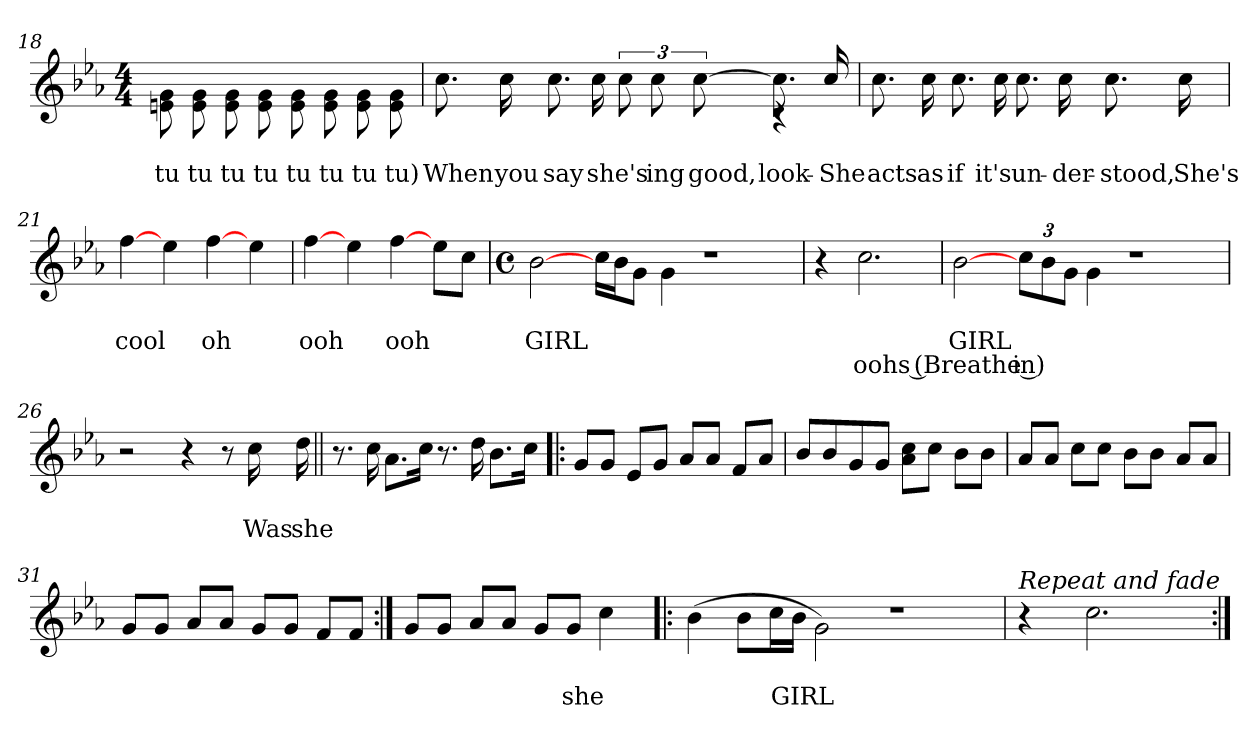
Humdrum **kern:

**kern	**text	**text	**text
*part1	*part1	*part1	*part1
*staff1	*staff1	*staff1	*staff1
*clefG2	*	*	*
*k[b-e-a-]	*	*	*
*E-:	*	*	*
*M4/4	*	*	*
=18	=18	=18	=18
!	!	!LO:LY:b	!
8en\ 8g\	.	tu	.
!	!	!LO:LY:b	!
8e\ 8g\	.	tu	.
!	!	!LO:LY:b	!
8e\ 8g\	.	tu	.
!	!	!LO:LY:b	!
8e\ 8g\	.	tu	.
!	!	!LO:LY:b	!
8e\ 8g\	.	tu	.
!	!	!LO:LY:b	!
8e\ 8g\	.	tu	.
!	!	!LO:LY:b	!
8e\ 8g\	.	tu	.
!	!	!LO:LY:b	!
8e\ 8g\	.	tu)	.
!!LO:LB:g=z
=19	=19	=19	=19
!	!	!LO:LY:b	!
*^	*	*	*
8.cc\	2ryy	.	When	.
!	!	!	!LO:LY:b	!
16cc\	.	.	you	.
!	!	!	!LO:LY:b	!
8.cc\	.	.	say	.
!	!	!	!LO:LY:b	!
16cc\	.	.	she's	.
12cc\	4ryy	.	.	.
!	!	!	!LO:LY:b	!
12cc\	.	.	ing	.
!	!	!	!LO:LY:b	!
[<12cc\	.	.	good,	.
!	!	!	!LO:LY:b	!
8.cc\]	4rc	.	look-	.
!	!	!	!LO:LY:b	!
16cc/	.	.	-She	.
*v	*v	*	*	*
=20	=20	=20	=20
!	!	!LO:LY:b	!
8.cc\	.	acts	.
!	!	!LO:LY:b	!
16cc\	.	as	.
!	!	!LO:LY:b	!
8.cc\	.	if	.
!	!	!LO:LY:b	!
16cc\	.	it's	.
!	!	!LO:LY:b	!
8.cc\	.	un-	.
!	!	!LO:LY:b	!
16cc\	.	-der-	.
!	!	!LO:LY:b	!
8.cc\	.	-stood,	.
!	!	!LO:LY:b	!
16cc\	.	She's	.
!!LO:LB:g=z
=21	=21	=21	=21
!	!	!LO:LY:b	!
[4ff\	.	cool	.
4ee-\	.	.	.
!	!	!LO:LY:b	!
[4ff\	.	oh	.
4ee-\	.	.	.
=22	=22	=22	=22
!	!	!LO:LY:b	!
[4ff\	.	ooh	.
4ee-\	.	.	.
!	!	!LO:LY:b	!
[4ff\	.	ooh	.
8ee-\L	.	.	.
8cc\J	.	.	.
=23	=23	=23	=23
*M4/4	*	*	*
*met(c)	*	*	*
!	!	!LO:LY:b	!
[2b-\	.	GIRL	.
16cc\LL	.	.	.
16b-\J	.	.	.
8g\J	.	.	.
4g\	.	.	.
1r	.	.	.
=24	=24	=24	=24
4r	.	.	.
!	!	!	!LO:LY:b:rj
2.cc\	.	.	oohs (Breathe in)
!!LO:LB:g=z
=25	=25	=25	=25
!	!	!LO:LY:b	!
[2b-\	.	GIRL	.
12cc\L	.	.	.
12b-\	.	.	.
12g\J	.	.	.
4g\	.	.	.
1r	.	.	.
=26	=26	=26	=26
2r	.	.	.
4r	.	.	.
8ra	.	.	.
!	!	!LO:LY:b	!
16cc\	.	Was	.
!	!	!LO:LY:b	!
16dd\	.	she	.
=27||	=27||	=27||	=27||
8.r	.	.	.
16cc\	.	.	.
8.a-\L	.	.	.
16cc\Jk	.	.	.
8.ra	.	.	.
16dd\	.	.	.
8.b-\L	.	.	.
16cc\Jk	.	.	.
!!LO:LB:g=z
=28!|:	=28!|:	=28!|:	=28!|:
8g/L	.	.	.
8g/J	.	.	.
8e-/L	.	.	.
8g/J	.	.	.
8a-/L	.	.	.
8a-/J	.	.	.
8f/L	.	.	.
8a-/J	.	.	.
=29	=29	=29	=29
8b-/L	.	.	.
8b-/	.	.	.
8g/	.	.	.
8g/J	.	.	.
8a-\ 8cc\L	.	.	.
8cc\J	.	.	.
8b-\L	.	.	.
8b-\J	.	.	.
=30	=30	=30	=30
8a-/L	.	.	.
8a-/J	.	.	.
8cc\L	.	.	.
8cc\J	.	.	.
8b-\L	.	.	.
8b-\J	.	.	.
8a-/L	.	.	.
8a-/J	.	.	.
!!LO:PB:g=z
=31	=31	=31	=31
8g/L	.	.	.
8g/J	.	.	.
8a-/L	.	.	.
8a-/J	.	.	.
8g/L	.	.	.
8g/J	.	.	.
8f/L	.	.	.
8f/J	.	.	.
=32:|!	=32:|!	=32:|!	=32:|!
8g/L	.	.	.
8g/J	.	.	.
8a-/L	.	.	.
8a-/J	.	.	.
8g/L	.	.	.
!	!	!LO:LY:b	!
8g/J	.	she	.
4cc\	.	.	.
=33!|:	=33!|:	=33!|:	=33!|:
(<4b-\	.	.	.
8b-\L	.	.	.
16cc\L	.	.	.
!	!	!LO:LY:b	!
16b-\JJ	.	GIRL	.
2g\)	.	.	.
1r	.	.	.
=34	=34	=34	=34
!LO:TX:a:i:t=Repeat and fade	!	!	!
4r	.	.	.
2.cc\	.	.	.
=:|!	=:|!	=:|!	=:|!
*-	*-	*-	*-
